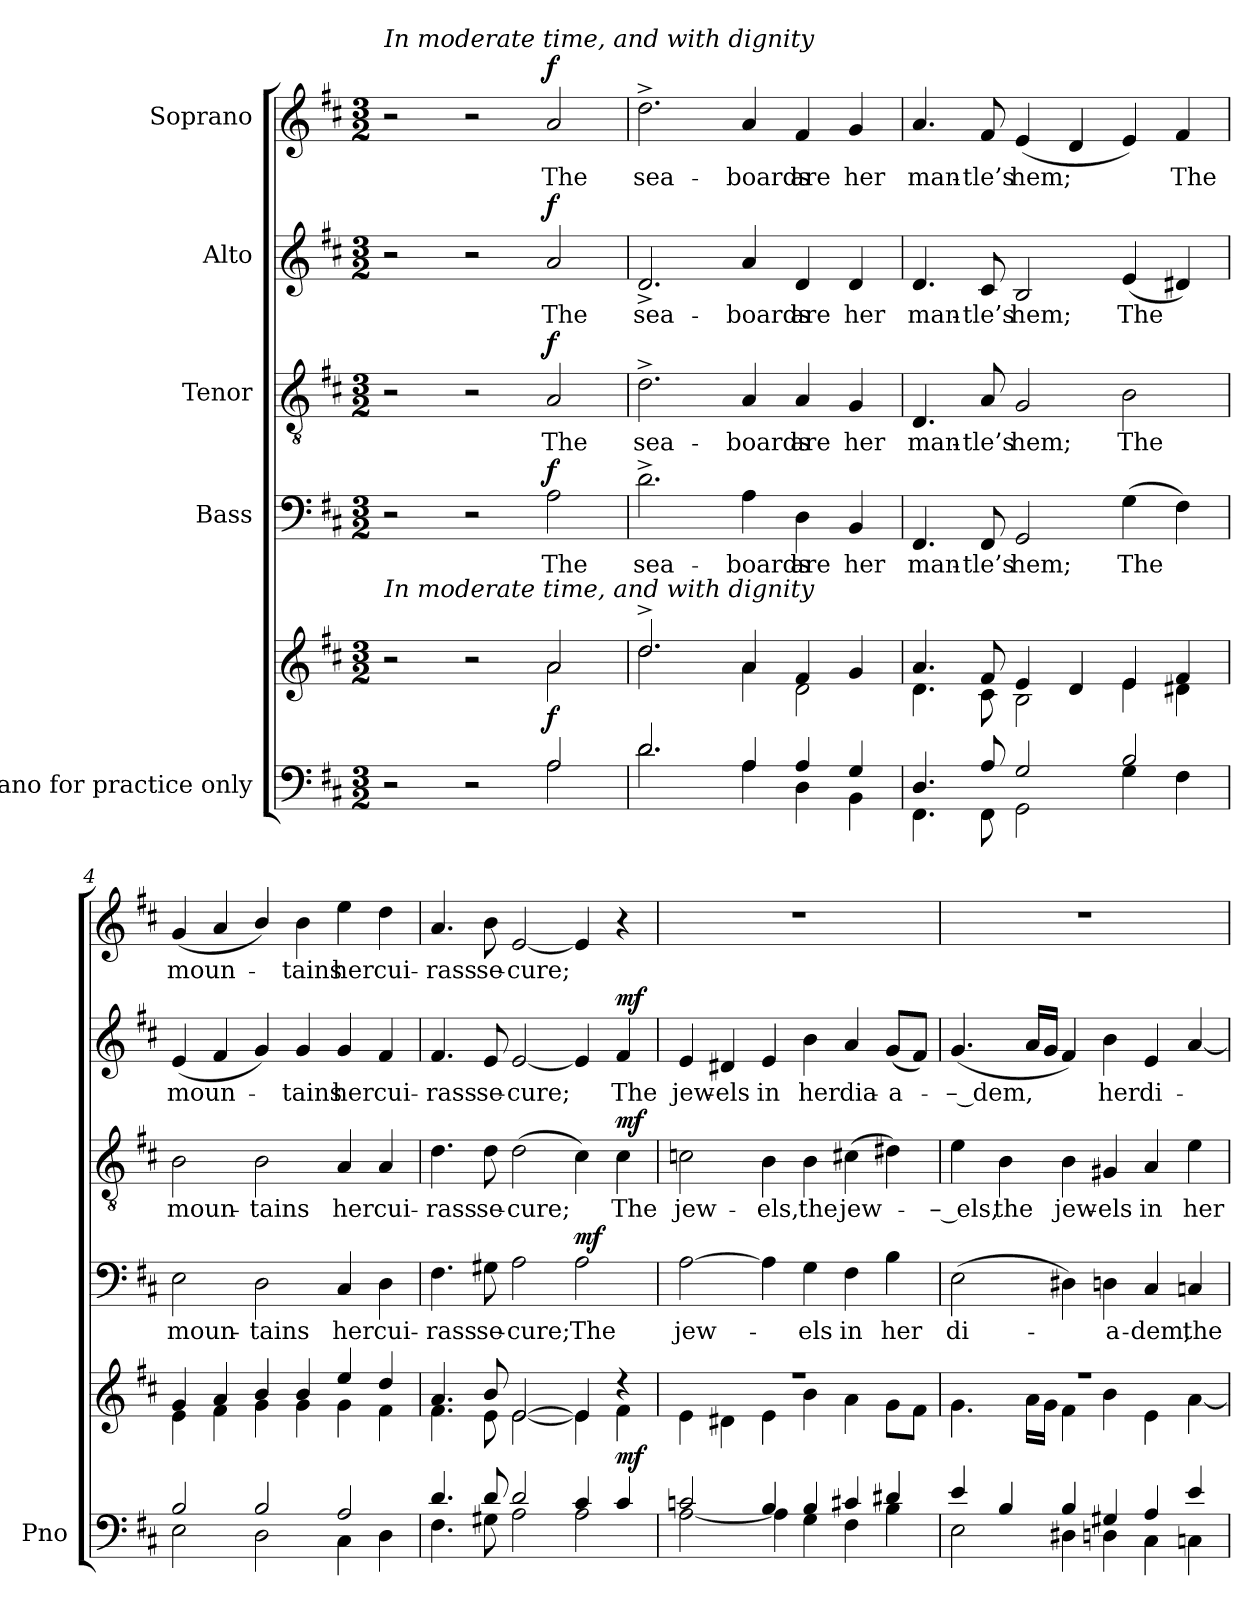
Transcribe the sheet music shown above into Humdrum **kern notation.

**kern	**kern	**dynam	**kern	**text	**dynam	**kern	**text	**dynam	**kern	**text	**dynam	**kern	**text	**dynam
*part5	*part5	*part5	*part4	*part4	*part4	*part3	*part3	*part3	*part2	*part2	*part2	*part1	*part1	*part1
*staff6	*staff5	*staff5/6	*staff4	*staff4	*staff4	*staff3	*staff3	*staff3	*staff2	*staff2	*staff2	*staff1	*staff1	*staff1
*I"Piano for practice only	*	*	*I"Bass	*	*	*I"Tenor	*	*	*I"Alto	*	*	*I"Soprano	*	*
*I'Pno	*	*	*	*	*	*	*	*	*	*	*	*	*	*
*clefF4	*clefG2	*	*clefF4	*	*	*clefGv2	*	*	*clefG2	*	*	*clefG2	*	*
*k[f#c#]	*k[f#c#]	*	*k[f#c#]	*	*	*k[f#c#]	*	*	*k[f#c#]	*	*	*k[f#c#]	*	*
*M3/2	*M3/2	*	*M3/2	*	*	*M3/2	*	*	*M3/2	*	*	*M3/2	*	*
=1	=1	=1	=1	=1	=1	=1	=1	=1	=1	=1	=1	=1	=1	=1
*^	*^	*	*	*	*	*	*	*	*	*	*	*	*	*
!	!	!	!	!	!	!	!	!	!	!	!	!	!	!LO:TX:a:i:t=In moderate time, and with dignity	!	!
!	!	!LO:TX:a:i:t=In moderate time, and with dignity	!	!	!	!	!	!	!	!	!	!	!	!	!	!
2r	2ryy	2r	2ryy	.	2r	.	.	2r	.	.	2r	.	.	2r	.	.
2r	2ryy	2r	2ryy	.	2r	.	.	2r	.	.	2r	.	.	2r	.	.
!	!	!	!	!LO:DY:b	!	!LO:LY:b	!LO:DY:a	!	!LO:LY:b	!LO:DY:a	!	!LO:LY:b	!LO:DY:a	!	!LO:LY:b	!LO:DY:a
2A/	2A\	2a/	2a\	f	2A\	The	f	2A/	The	f	2a/	The	f	2a/	The	f
=2	=2	=2	=2	=2	=2	=2	=2	=2	=2	=2	=2	=2	=2	=2	=2	=2
!	!	!	!	!	!	!LO:LY:b	!	!	!LO:LY:b	!	!	!LO:LY:b	!	!	!LO:LY:b	!
2.d/	2.d\	2.dd^/	2.dd\	.	2.d^\	sea-	.	2.d^\	sea-	.	2.d^>/	sea-	.	2.dd^\	sea-	.
!	!	!	!	!	!	!LO:LY:b	!	!	!LO:LY:b	!	!	!LO:LY:b	!	!	!LO:LY:b	!
4A/	4A\	4a/	4a\	.	4A\	-boards	.	4A/	-boards	.	4a/	-boards	.	4a/	-boards	.
!	!	!	!	!	!	!LO:LY:b	!	!	!LO:LY:b	!	!	!LO:LY:b	!	!	!LO:LY:b	!
4A/	4D\	4f#/	2d\	.	4D\	are	.	4A/	are	.	4d/	are	.	4f#/	are	.
!	!	!	!	!	!	!LO:LY:b	!	!	!LO:LY:b	!	!	!LO:LY:b	!	!	!LO:LY:b	!
4G/	4BB\	4g/	.	.	4BB/	her	.	4G/	her	.	4d/	her	.	4g/	her	.
=3	=3	=3	=3	=3	=3	=3	=3	=3	=3	=3	=3	=3	=3	=3	=3	=3
!	!	!	!	!	!	!LO:LY:b	!	!	!LO:LY:b	!	!	!LO:LY:b	!	!	!LO:LY:b	!
4.D/	4.FF#\	4.a/	4.d\	.	4.FF#/	man-	.	4.D/	man-	.	4.d/	man-	.	4.a/	man-	.
!	!	!	!	!	!	!LO:LY:b	!	!	!LO:LY:b	!	!	!LO:LY:b	!	!	!LO:LY:b	!
8A/	8FF#\	8f#/	8c#\	.	8FF#/	-tle’s	.	8A/	-tle’s	.	8c#/	-tle’s	.	8f#/	-tle’s	.
!	!	!	!	!	!	!LO:LY:b	!	!	!LO:LY:b	!	!	!LO:LY:b	!	!	!LO:LY:b	!
2G/	2GG\	4e/	2B\	.	2GG/	hem;	.	2G/	hem;	.	2B/	hem;	.	(4e/	hem;	.
.	.	4d/	.	.	.	.	.	.	.	.	.	.	.	4d/	.	.
!	!	!	!	!	!	!LO:LY:b	!	!	!LO:LY:b	!	!	!LO:LY:b	!	!	!	!
2B/	4G\	4e/	4e\	.	(4G\	The	.	2B\	The	.	(4e/	The	.	4e/)	.	.
!	!	!	!	!	!	!	!	!	!	!	!	!	!	!	!LO:LY:b	!
.	4F#\	4f#/	4d#X\	.	4F#\)	.	.	.	.	.	4d#X/)	.	.	4f#/	The	.
!!LO:LB:g=z
=4	=4	=4	=4	=4	=4	=4	=4	=4	=4	=4	=4	=4	=4	=4	=4	=4
!	!	!	!	!	!	!LO:LY:b	!	!	!LO:LY:b	!	!	!LO:LY:b	!	!	!LO:LY:b	!
2B/	2E\	4g/	4e\	.	2E\	moun-	.	2B\	moun-	.	(4e/	moun-	.	(4g/	moun-	.
.	.	4a/	4f#\	.	.	.	.	.	.	.	4f#/	.	.	4a/	.	.
!	!	!	!	!	!	!LO:LY:b	!	!	!LO:LY:b	!	!	!	!	!	!	!
2B/	2D\	4b/	4g\	.	2D\	-tains	.	2B\	-tains	.	4g/)	.	.	4b/)	.	.
!	!	!	!	!	!	!	!	!	!	!	!	!LO:LY:b	!	!	!LO:LY:b	!
.	.	4b/	4g\	.	.	.	.	.	.	.	4g/	-tains	.	4b\	-tains	.
!	!	!	!	!	!	!LO:LY:b	!	!	!LO:LY:b	!	!	!LO:LY:b	!	!	!LO:LY:b	!
2A/	4C#\	4ee/	4g\	.	4C#/	her	.	4A/	her	.	4g/	her	.	4ee\	her	.
!	!	!	!	!	!	!LO:LY:b	!	!	!LO:LY:b	!	!	!LO:LY:b	!	!	!LO:LY:b	!
.	4D\	4dd/	4f#\	.	4D\	cui-	.	4A/	cui-	.	4f#/	cui-	.	4dd\	cui-	.
=5	=5	=5	=5	=5	=5	=5	=5	=5	=5	=5	=5	=5	=5	=5	=5	=5
!	!	!	!	!	!	!LO:LY:b	!	!	!LO:LY:b	!	!	!LO:LY:b	!	!	!LO:LY:b	!
4.d/	4.F#\	4.a/	4.f#\	.	4.F#\	-rass	.	4.d\	-rass	.	4.f#/	-rass	.	4.a/	-rass	.
!	!	!	!	!	!	!LO:LY:b	!	!	!LO:LY:b	!	!	!LO:LY:b	!	!	!LO:LY:b	!
8d/	8G#X\	8b/	8e\	.	8G#X\	se-	.	8d\	se-	.	8e/	se-	.	8b\	se-	.
!	!	!	!	!	!	!LO:LY:b	!	!	!LO:LY:b	!	!	!LO:LY:b	!	!	!LO:LY:b	!
2d/	2A\	[2e/	[2e\	.	2A\	-cure;	.	(2d\	-cure;	.	[2e/	-cure;	.	[2e/	-cure;	.
!	!	!	!	!	!	!LO:LY:b	!LO:DY:a	!	!	!	!	!	!	!	!	!
4c#/	2A\	4e/]	4e\]	.	2A\	The	mf	4c#\)	.	.	4e/]	.	.	4e/]	.	.
!	!	!	!	!LO:DY:b	!	!	!	!	!LO:LY:b	!LO:DY:a	!	!LO:LY:b	!LO:DY:a	!	!	!
4c#/	.	4r	4f#\	mf	.	.	.	4c#\	The	mf	4f#/	The	mf	4r	.	.
=6	=6	=6	=6	=6	=6	=6	=6	=6	=6	=6	=6	=6	=6	=6	=6	=6
!	!	!	!	!	!	!LO:LY:b	!	!	!LO:LY:b	!	!	!LO:LY:b	!	!	!	!
2cn/	[2A\	1.r	4e\	.	[2A\	jew-	.	2cn\	jew-	.	4e/	jew-	.	1.r	.	.
!	!	!	!	!	!	!	!	!	!	!	!	!LO:LY:b	!	!	!	!
.	.	.	4d#X\	.	.	.	.	.	.	.	4d#X/	-els	.	.	.	.
!	!	!	!	!	!	!	!	!	!LO:LY:b	!	!	!LO:LY:b	!	!	!	!
4B/	4A\]	.	4e\	.	4A\]	.	.	4B\	-els,	.	4e/	in	.	.	.	.
!	!	!	!	!	!	!LO:LY:b	!	!	!LO:LY:b	!	!	!LO:LY:b	!	!	!	!
4B/	4G\	.	4b\	.	4G\	-els	.	4B\	the	.	4b\	her	.	.	.	.
!	!	!	!	!	!	!LO:LY:b	!	!	!LO:LY:b	!	!	!LO:LY:b	!	!	!	!
4c#X/	4F#\	.	4a\	.	4F#\	in	.	(4c#X\	jew-	.	4a/	dia-	.	.	.	.
!	!	!	!	!	!	!LO:LY:b	!	!	!	!	!	!LO:LY:b	!	!	!	!
4d#X/	4B\	.	8g\L	.	4B\	her	.	4d#X\)	.	.	(8g/L	-a-	.	.	.	.
.	.	.	8f#\J	.	.	.	.	.	.	.	8f#/J)	.	.	.	.	.
!!LO:PB:g=z
=7	=7	=7	=7	=7	=7	=7	=7	=7	=7	=7	=7	=7	=7	=7	=7	=7
!	!	!	!	!	!	!LO:LY:b	!	!	!LO:LY:b	!	!	!LO:LY:b	!	!	!	!
4e/	2E\	1.r	4.g\	.	(2E\	di-	.	4e\	– els,	.	(4.g/	– dem,	.	1.r	.	.
!	!	!	!	!	!	!	!	!	!LO:LY:b	!	!	!	!	!	!	!
4B/	.	.	.	.	.	.	.	4B\	the	.	.	.	.	.	.	.
.	.	.	16a\LL	.	.	.	.	.	.	.	16a/LL	.	.	.	.	.
.	.	.	16g\JJ	.	.	.	.	.	.	.	16g/JJ	.	.	.	.	.
!	!	!	!	!	!	!	!	!	!LO:LY:b	!	!	!	!	!	!	!
4B/	4D#X\	.	4f#\	.	4D#X\)	.	.	4B\	jew-	.	4f#/)	.	.	.	.	.
!	!	!	!	!	!	!LO:LY:b	!	!	!LO:LY:b	!	!	!LO:LY:b	!	!	!	!
4G#X/	4Dn\	.	4b\	.	4Dn\	-a-	.	4G#X/	-els	.	4b\	her	.	.	.	.
!	!	!	!	!	!	!LO:LY:b	!	!	!LO:LY:b	!	!	!LO:LY:b	!	!	!	!
4A/	4C#\	.	4e\	.	4C#/	-dem,	.	4A/	in	.	4e/	di-	.	.	.	.
!	!	!	!	!	!	!LO:LY:b	!	!	!LO:LY:b	!	!	!	!	!	!	!
4e/	4Cn\	.	[4a\	.	4Cn/	the	.	4e\	her	.	[4a/	.	.	.	.	.
*v	*v	*	*	*	*	*	*	*	*	*	*	*	*	*	*	*
*	*v	*v	*	*	*	*	*	*	*	*	*	*	*	*	*
=	=	=	=	=	=	=	=	=	=	=	=	=	=	=
*-	*-	*-	*-	*-	*-	*-	*-	*-	*-	*-	*-	*-	*-	*-
